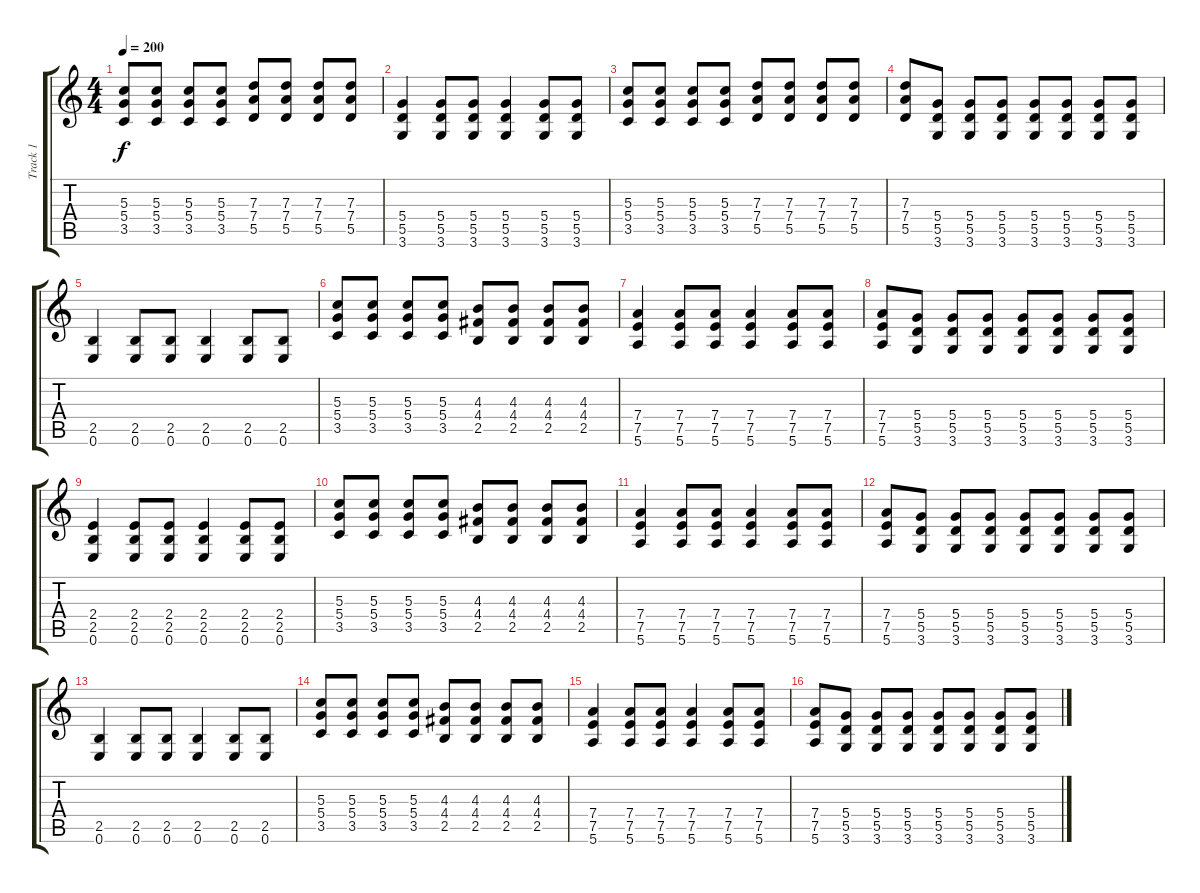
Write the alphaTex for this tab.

\track ("Track 1" "Track 1") {instrument overdrivenguitar}
\staff {score tabs}
\tuning (E4 B3 G3 D3 A2 E2) {hide}
\ts (4 4)
\tempo 200
\clef g2
\ks c
(5.3 5.4 3.5).8{dy f} (5.3 5.4 3.5).8 (5.3 5.4 3.5).8 (5.3 5.4 3.5).8 (7.3 7.4 5.5).8 (7.3 7.4 5.5).8 (7.3 7.4 5.5).8 (7.3 7.4 5.5).8 |
(5.4 5.5 3.6).4 (5.4 5.5 3.6).8 (5.4 5.5 3.6).8 (5.4 5.5 3.6).4 (5.4 5.5 3.6).8 (5.4 5.5 3.6).8 |
(5.3 5.4 3.5).8 (5.3 5.4 3.5).8 (5.3 5.4 3.5).8 (5.3 5.4 3.5).8 (7.3 7.4 5.5).8 (7.3 7.4 5.5).8 (7.3 7.4 5.5).8 (7.3 7.4 5.5).8 |
(7.3 7.4 5.5).8 (5.4 5.5 3.6).8 (5.4 5.5 3.6).8 (5.4 5.5 3.6).8 (5.4 5.5 3.6).8 (5.4 5.5 3.6).8 (5.4 5.5 3.6).8 (5.4 5.5 3.6).8 |
(2.5 0.6).4 (2.5 0.6).8 (2.5 0.6).8 (2.5 0.6).4 (2.5 0.6).8 (2.5 0.6).8 |
(5.3 5.4 3.5).8 (5.3 5.4 3.5).8 (5.3 5.4 3.5).8 (5.3 5.4 3.5).8 (4.3 4.4 2.5).8 (4.3 4.4 2.5).8 (4.3 4.4 2.5).8 (4.3 4.4 2.5).8 |
(7.4 7.5 5.6).4 (7.4 7.5 5.6).8 (7.4 7.5 5.6).8 (7.4 7.5 5.6).4 (7.4 7.5 5.6).8 (7.4 7.5 5.6).8 |
(7.4 7.5 5.6).8 (5.4 5.5 3.6).8 (5.4 5.5 3.6).8 (5.4 5.5 3.6).8 (5.4 5.5 3.6).8 (5.4 5.5 3.6).8 (5.4 5.5 3.6).8 (5.4 5.5 3.6).8 |
(2.4 2.5 0.6).4 (2.4 2.5 0.6).8 (2.4 2.5 0.6).8 (2.4 2.5 0.6).4 (2.4 2.5 0.6).8 (2.4 2.5 0.6).8 |
(5.3 5.4 3.5).8 (5.3 5.4 3.5).8 (5.3 5.4 3.5).8 (5.3 5.4 3.5).8 (4.3 4.4 2.5).8 (4.3 4.4 2.5).8 (4.3 4.4 2.5).8 (4.3 4.4 2.5).8 |
(7.4 7.5 5.6).4 (7.4 7.5 5.6).8 (7.4 7.5 5.6).8 (7.4 7.5 5.6).4 (7.4 7.5 5.6).8 (7.4 7.5 5.6).8 |
(7.4 7.5 5.6).8 (5.4 5.5 3.6).8 (5.4 5.5 3.6).8 (5.4 5.5 3.6).8 (5.4 5.5 3.6).8 (5.4 5.5 3.6).8 (5.4 5.5 3.6).8 (5.4 5.5 3.6).8 |
(2.5 0.6).4 (2.5 0.6).8 (2.5 0.6).8 (2.5 0.6).4 (2.5 0.6).8 (2.5 0.6).8 |
(5.3 5.4 3.5).8 (5.3 5.4 3.5).8 (5.3 5.4 3.5).8 (5.3 5.4 3.5).8 (4.3 4.4 2.5).8 (4.3 4.4 2.5).8 (4.3 4.4 2.5).8 (4.3 4.4 2.5).8 |
(7.4 7.5 5.6).4 (7.4 7.5 5.6).8 (7.4 7.5 5.6).8 (7.4 7.5 5.6).4 (7.4 7.5 5.6).8 (7.4 7.5 5.6).8 |
(7.4 7.5 5.6).8 (5.4 5.5 3.6).8 (5.4 5.5 3.6).8 (5.4 5.5 3.6).8 (5.4 5.5 3.6).8 (5.4 5.5 3.6).8 (5.4 5.5 3.6).8 (5.4 5.5 3.6).8
